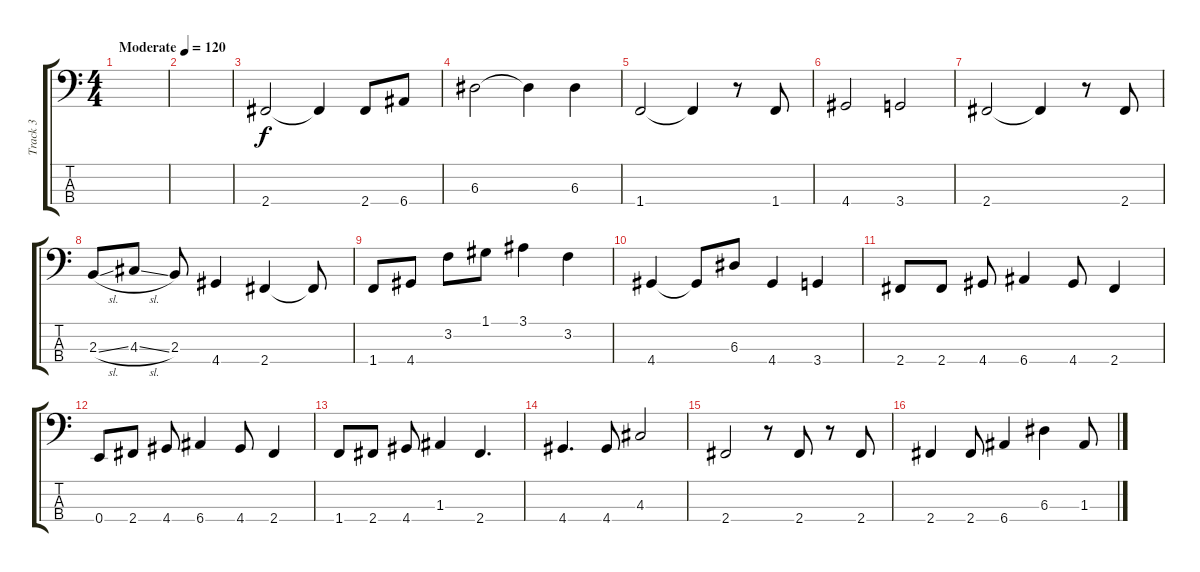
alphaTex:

\track ("Track 3" "Track 3") {instrument electricbassfinger}
\staff {score tabs}
\tuning (G2 D2 A1 E1) {hide}
\ts (4 4)
\tempo (120 "Moderate")
\clef f4
\ks c
|
|
2.4.2 2.4{t}.4 2.4.8 6.4.8 |
6.3.2 6.3{t}.4 6.3.4 |
1.4.2 1.4{t}.4 r.8 1.4.8 |
4.4.2 3.4.2 |
2.4.2 2.4{t}.4 r.8 2.4.8 |
2.3{sl}.8 4.3{sl}.8 2.3.8 4.4.4 2.4.4 2.4{t}.8 |
1.4.8 4.4.8 3.2.8 1.1.8 3.1.4 3.2.4 |
4.4.4 4.4{t}.8 6.3.8 4.4.4 3.4.4 |
2.4.8 2.4.8 4.4.8 6.4.4 4.4.8 2.4.4 |
0.4.8 2.4.8 4.4.8 6.4.4 4.4.8 2.4.4 |
1.4.8 2.4.8 4.4.8 1.3.4 2.4.4{d} |
4.4.4{d} 4.4.8 4.3.2 |
2.4.2 r.8 2.4.8 r.8 2.4.8 |
2.4.4 2.4.8 6.4.4 6.3.4 1.3.8
